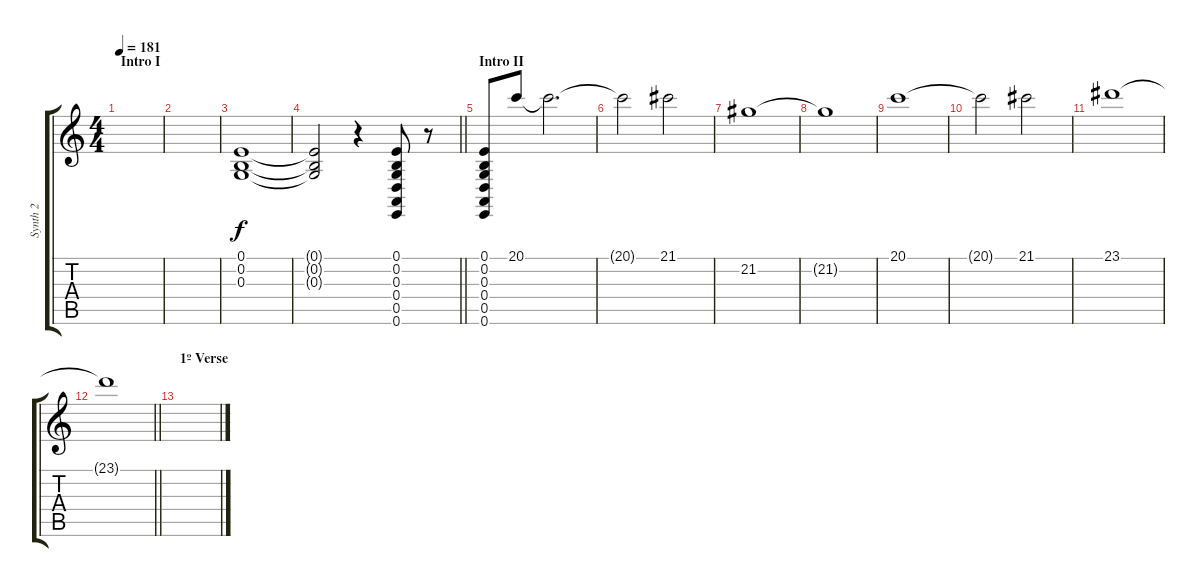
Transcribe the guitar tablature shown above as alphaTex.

\track ("Synth 2" "Synth 2") {instrument stringensemble1}
\staff {score tabs}
\tuning (E4 B3 G3 D3 A2 E2) {hide}
\ts (4 4)
\section ("" "Intro I")
\tempo 181
\clef g2
\ks c
|
|
(0.1 0.2 0.3).1{instrument applause} |
\barLineRight lightlight
(0.1{t} 0.2{t} 0.3{t}).2{instrument reversecymbal} r.4 (0.1 0.2 0.3 0.4 0.5 0.6).8{instrument melodictom} r.8 |
\section ("" "Intro II")
(0.1 0.2 0.3 0.4 0.5 0.6).8{instrument gunshot} 20.1.8{volume 16 instrument tremolostrings} 20.1{t}.2{d} |
20.1{t}.2 21.1.2 |
21.2.1 |
21.2{t}.1 |
20.1.1 |
20.1{t}.2 21.1.2 |
23.1.1 |
\barLineRight lightlight
23.1{t}.1 |
\section ("" "1º Verse")
